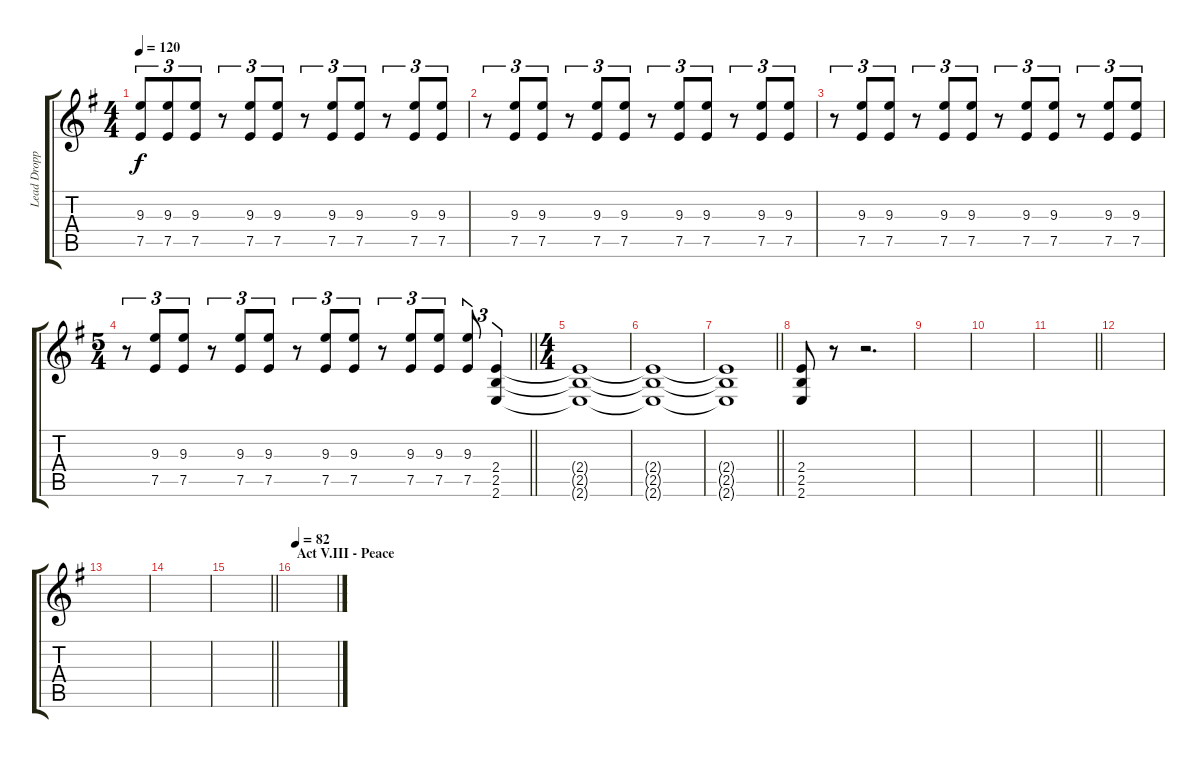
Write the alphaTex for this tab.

\track ("Lead Dropped D " "Lead Dropp") {instrument distortionguitar}
\staff {score tabs}
\tuning (E4 B3 G3 D3 A2 D2) {hide}
\ts (4 4)
\tempo 120
\clef g2
\ks eminor
(9.3 7.5).8{tu (3 2) dy f balance 8} (9.3 7.5).8{tu (3 2)} (9.3 7.5).8{tu (3 2)} r.8{tu (3 2)} (9.3 7.5).8{tu (3 2)} (9.3 7.5).8{tu (3 2)} r.8{tu (3 2)} (9.3 7.5).8{tu (3 2)} (9.3 7.5).8{tu (3 2)} r.8{tu (3 2)} (9.3 7.5).8{tu (3 2)} (9.3 7.5).8{tu (3 2)} |
r.8{tu (3 2)} (9.3 7.5).8{tu (3 2)} (9.3 7.5).8{tu (3 2)} r.8{tu (3 2)} (9.3 7.5).8{tu (3 2)} (9.3 7.5).8{tu (3 2)} r.8{tu (3 2)} (9.3 7.5).8{tu (3 2)} (9.3 7.5).8{tu (3 2)} r.8{tu (3 2)} (9.3 7.5).8{tu (3 2)} (9.3 7.5).8{tu (3 2)} |
r.8{tu (3 2)} (9.3 7.5).8{tu (3 2)} (9.3 7.5).8{tu (3 2)} r.8{tu (3 2)} (9.3 7.5).8{tu (3 2)} (9.3 7.5).8{tu (3 2)} r.8{tu (3 2)} (9.3 7.5).8{tu (3 2)} (9.3 7.5).8{tu (3 2)} r.8{tu (3 2)} (9.3 7.5).8{tu (3 2)} (9.3 7.5).8{tu (3 2)} |
\ts (5 4)
\barLineRight lightlight
r.8{tu (3 2)} (9.3 7.5).8{tu (3 2)} (9.3 7.5).8{tu (3 2)} r.8{tu (3 2)} (9.3 7.5).8{tu (3 2)} (9.3 7.5).8{tu (3 2)} r.8{tu (3 2)} (9.3 7.5).8{tu (3 2)} (9.3 7.5).8{tu (3 2)} r.8{tu (3 2)} (9.3 7.5).8{tu (3 2)} (9.3 7.5).8{tu (3 2)} (9.3 7.5).8{tu (3 2)} (2.4 2.5 2.6).4{tu (3 2)} |
\ts (4 4)
(2.4{t} 2.5{t} 2.6{t}).1 |
(2.4{t} 2.5{t} 2.6{t}).1 |
\barLineRight lightlight
(2.4{t} 2.5{t} 2.6{t}).1 |
\section ("" "")
(2.4 2.5 2.6).8 r.8 r.2{d} |
|
|
\barLineRight lightlight
|
|
|
|
\barLineRight lightlight
|
\section ("" "Act V.III - Peace")
\tempo 82
